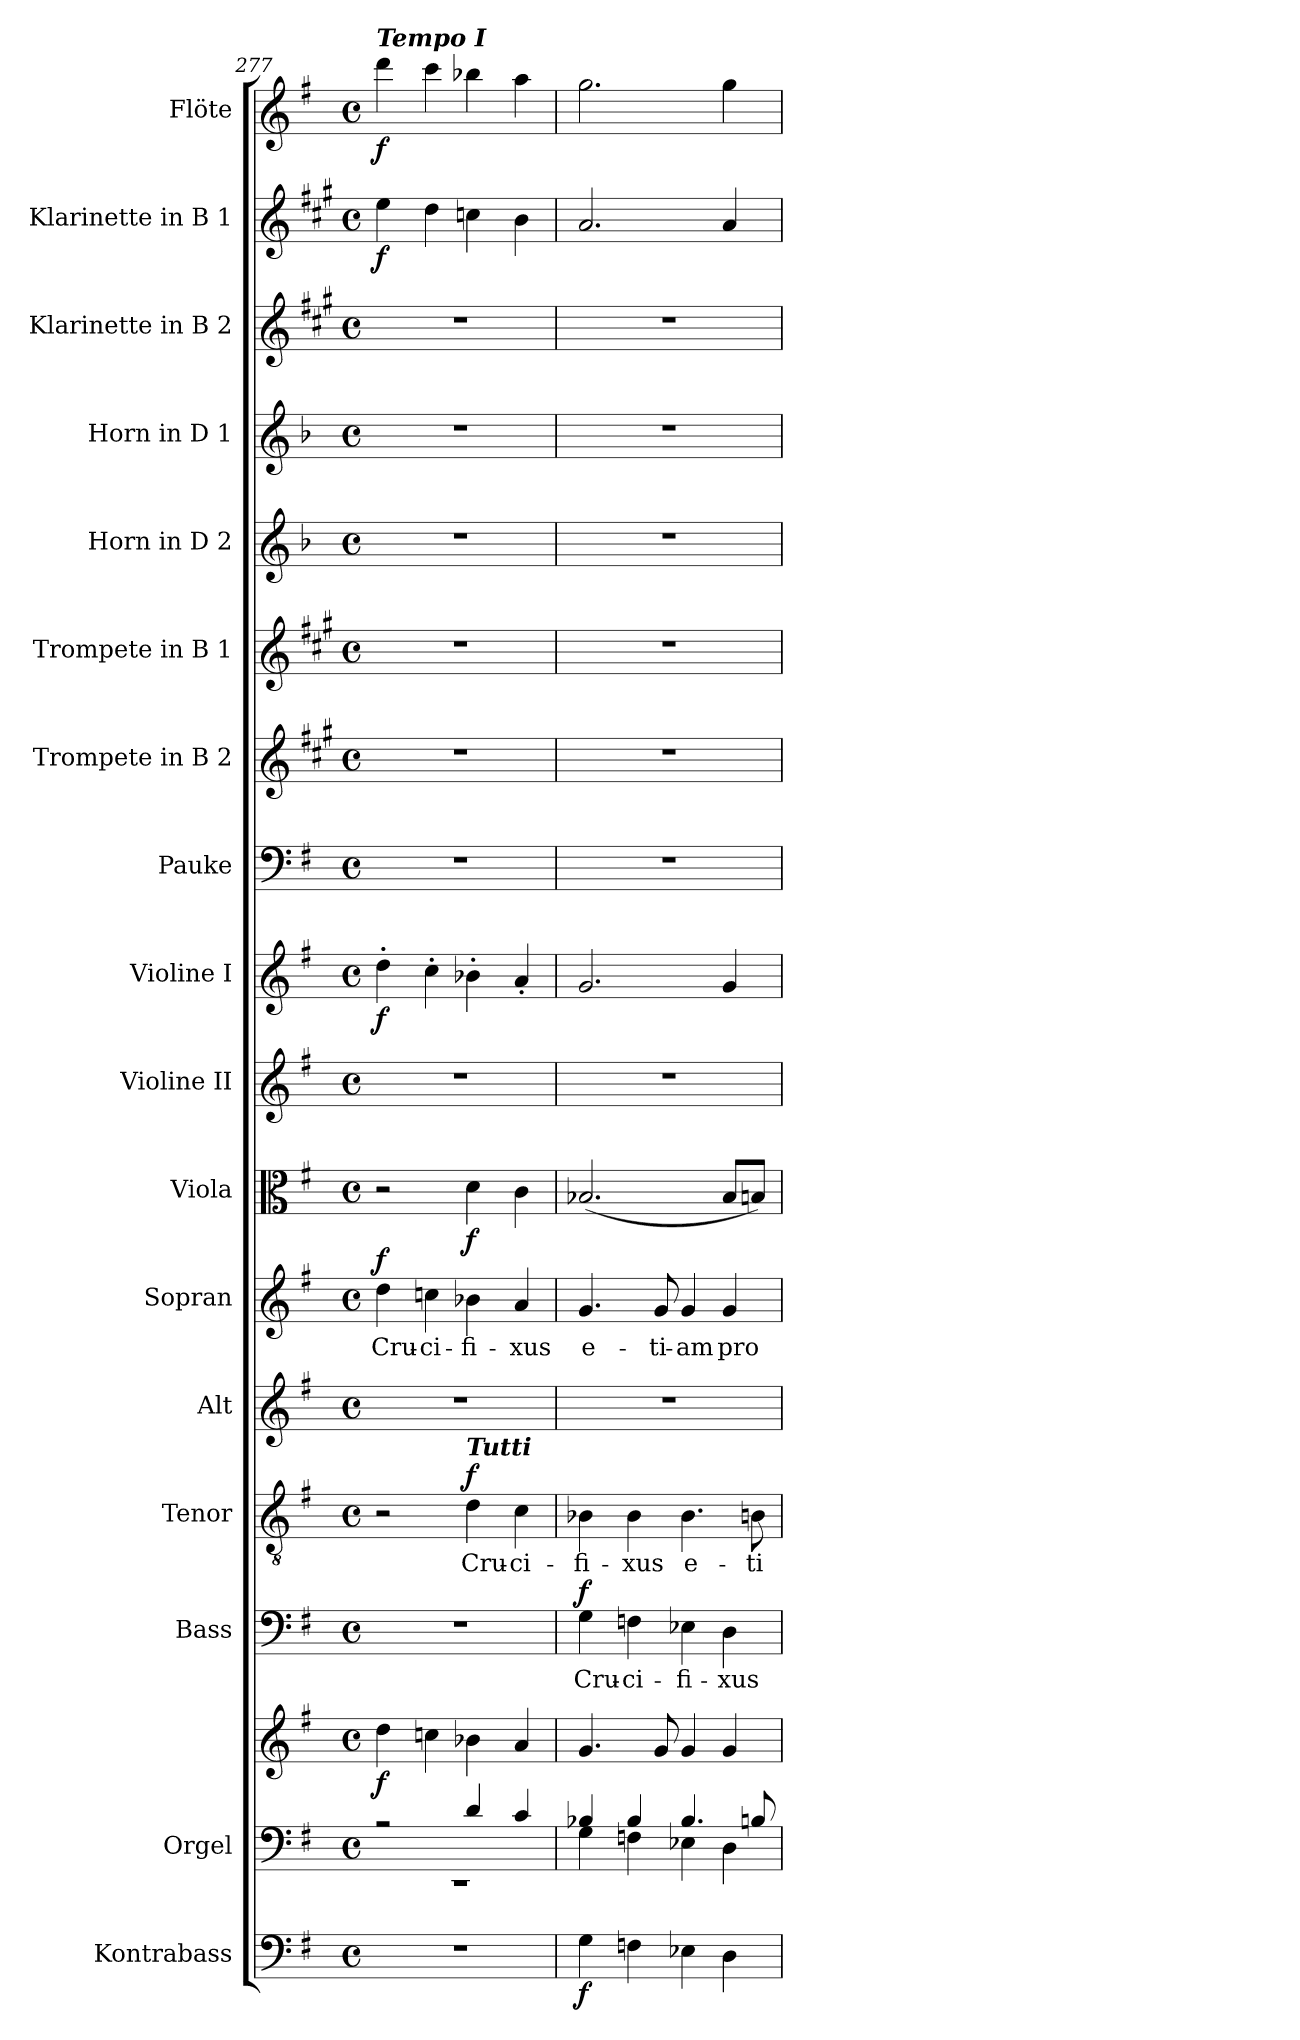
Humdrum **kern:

**kern	**dynam	**kern	**kern	**dynam	**kern	**text	**dynam	**kern	**text	**dynam	**kern	**kern	**text	**dynam	**kern	**dynam	**kern	**kern	**dynam	**kern	**kern	**kern	**kern	**kern	**kern	**kern	**dynam	**kern	**dynam
*part17	*part17	*part16	*part16	*part16	*part15	*part15	*part15	*part14	*part14	*part14	*part13	*part12	*part12	*part12	*part11	*part11	*part10	*part9	*part9	*part8	*part7	*part6	*part5	*part4	*part3	*part2	*part2	*part1	*part1
*staff18	*staff18	*staff17	*staff16	*staff16/17	*staff15	*staff15	*staff15	*staff14	*staff14	*staff14	*staff13	*staff12	*staff12	*staff12	*staff11	*staff11	*staff10	*staff9	*staff9	*staff8	*staff7	*staff6	*staff5	*staff4	*staff3	*staff2	*staff2	*staff1	*staff1
*I"Kontrabass	*	*I"Orgel	*	*	*I"Bass	*	*	*I"Tenor	*	*	*I"Alt	*I"Sopran	*	*	*I"Viola	*	*I"Violine II	*I"Violine I	*	*I"Pauke	*I"Trompete in B 2	*I"Trompete in B 1	*I"Horn in D 2	*I"Horn in D 1	*I"Klarinette in B 2	*I"Klarinette in B 1	*	*I"Flöte	*
*I'Kb.	*	*I'Org.	*	*	*I'B	*	*	*I'T	*	*	*I'A	*I'S	*	*	*I'Vla.	*	*I'Vl. II	*I'Vl. I	*	*I'Pk.	*I'Trp. 2	*I'Trp. 1	*I'Hrn. 2	*I'Hrn. 1	*I'Kl. 2	*I'Kl. 1	*	*I'Fl.	*
*clefF4	*	*clefF4	*clefG2	*	*clefF4	*	*	*clefGv2	*	*	*clefG2	*clefG2	*	*	*clefC3	*	*clefG2	*clefG2	*	*clefF4	*clefG2	*clefG2	*clefG2	*clefG2	*clefG2	*clefG2	*	*clefG2	*
*ITrd7c12	*	*	*	*	*	*	*	*	*	*	*	*	*	*	*	*	*	*	*	*	*ITrd1c2	*ITrd1c2	*ITrd-1c-2	*ITrd-1c-2	*ITrd1c2	*ITrd1c2	*	*	*
*k[f#]	*	*k[f#]	*k[f#]	*	*k[f#]	*	*	*k[f#]	*	*	*k[f#]	*k[f#]	*	*	*k[f#]	*	*k[f#]	*k[f#]	*	*k[f#]	*k[f#]	*k[f#]	*k[f#]	*k[f#]	*k[f#]	*k[f#]	*	*k[f#]	*
*G:	*	*G:	*G:	*	*G:	*	*	*G:	*	*	*G:	*G:	*	*	*G:	*	*G:	*G:	*	*G:	*G:	*G:	*G:	*G:	*G:	*G:	*	*G:	*
*M4/4	*	*M4/4	*M4/4	*	*M4/4	*	*	*M4/4	*	*	*M4/4	*M4/4	*	*	*M4/4	*	*M4/4	*M4/4	*	*M4/4	*M4/4	*M4/4	*M4/4	*M4/4	*M4/4	*M4/4	*	*M4/4	*
*met(c)	*	*met(c)	*met(c)	*	*met(c)	*	*	*met(c)	*	*	*met(c)	*met(c)	*	*	*met(c)	*	*met(c)	*met(c)	*	*met(c)	*met(c)	*met(c)	*met(c)	*met(c)	*met(c)	*met(c)	*	*met(c)	*
=277	=277	=277	=277	=277	=277	=277	=277	=277	=277	=277	=277	=277	=277	=277	=277	=277	=277	=277	=277	=277	=277	=277	=277	=277	=277	=277	=277	=277	=277
*	*	*^	*	*	*	*	*	*	*	*	*	*	*	*	*	*	*	*	*	*	*	*	*	*	*	*	*	*	*
!	!	!	!	!	!	!	!	!	!	!	!	!	!	!	!	!	!	!	!	!	!	!	!	!	!	!	!	!	!LO:TX:a:Bi:t=Tempo I	!
!	!	!	!	!	!LO:DY:b	!	!	!	!	!	!	!	!	!LO:LY:b	!LO:DY:a	!	!	!	!	!LO:DY:b	!	!	!	!	!	!	!	!LO:DY:b	!	!LO:DY:b
1r	.	2rB	1rEE	4dd\	f	1r	.	.	2r	.	.	1r	4dd\	Cru-	f	2r	.	1r	4dd'>\	f	1r	1r	1r	1r	1r	1r	4dd\	f	4ddd\	f
!	!	!	!	!	!	!	!	!	!	!	!	!	!	!LO:LY:b	!	!	!	!	!	!	!	!	!	!	!	!	!	!	!	!
.	.	.	.	4ccn\	.	.	.	.	.	.	.	.	4ccn\	-ci-	.	.	.	.	4cc'>\	.	.	.	.	.	.	.	4cc\	.	4ccc\	.
!	!	!	!	!	!	!	!	!	!LO:TX:a:Bi:t=Tutti	!	!	!	!	!	!	!	!	!	!	!	!	!	!	!	!	!	!	!	!	!
!	!	!	!	!	!	!	!	!	!	!LO:LY:b	!LO:DY:a	!	!	!LO:LY:b	!	!	!LO:DY:b	!	!	!	!	!	!	!	!	!	!	!	!	!
.	.	4d/	.	4b-X\	.	.	.	.	4d\	Cru-	f	.	4b-X\	-fi-	.	4d\	f	.	4b-X'>\	.	.	.	.	.	.	.	4b-X\	.	4bb-X\	.
!	!	!	!	!	!	!	!	!	!	!LO:LY:b	!	!	!	!LO:LY:b	!	!	!	!	!	!	!	!	!	!	!	!	!	!	!	!
.	.	4c/	.	4a/	.	.	.	.	4c\	-ci-	.	.	4a/	-xus	.	4c\	.	.	4a'</	.	.	.	.	.	.	.	4a\	.	4aa\	.
=278	=278	=278	=278	=278	=278	=278	=278	=278	=278	=278	=278	=278	=278	=278	=278	=278	=278	=278	=278	=278	=278	=278	=278	=278	=278	=278	=278	=278	=278	=278
!	!LO:DY:b	!	!	!	!	!	!LO:LY:b	!LO:DY:a	!	!LO:LY:b	!	!	!	!LO:LY:b	!	!	!	!	!	!	!	!	!	!	!	!	!	!	!	!
4GG\	f	4B-X/	4G\	4.g/	.	4G\	Cru-	f	4B-X\	-fi-	.	1r	4.g/	e-	.	(<2.B-X/	.	1r	2.g/	.	1r	1r	1r	1r	1r	1r	2.g/	.	2.gg\	.
!	!	!	!	!	!	!	!LO:LY:b	!	!	!LO:LY:b	!	!	!	!	!	!	!	!	!	!	!	!	!	!	!	!	!	!	!	!
4FFn\	.	4B-/	4Fn\	.	.	4Fn\	-ci-	.	4B-\	-xus	.	.	.	.	.	.	.	.	.	.	.	.	.	.	.	.	.	.	.	.
!	!	!	!	!	!	!	!	!	!	!	!	!	!	!LO:LY:b	!	!	!	!	!	!	!	!	!	!	!	!	!	!	!	!
.	.	.	.	8g/	.	.	.	.	.	.	.	.	8g/	-ti-	.	.	.	.	.	.	.	.	.	.	.	.	.	.	.	.
!	!	!	!	!	!	!	!LO:LY:b	!	!	!LO:LY:b	!	!	!	!LO:LY:b	!	!	!	!	!	!	!	!	!	!	!	!	!	!	!	!
4EE-X\	.	4.B-/	4E-X\	4g/	.	4E-X\	-fi-	.	4.B-\	e-	.	.	4g/	-am	.	.	.	.	.	.	.	.	.	.	.	.	.	.	.	.
!	!	!	!	!	!	!	!LO:LY:b	!	!	!	!	!	!	!LO:LY:b	!	!	!	!	!	!	!	!	!	!	!	!	!	!	!	!
4DD\	.	.	4D\	4g/	.	4D\	-xus	.	.	.	.	.	4g/	pro	.	8B-/L	.	.	4g/	.	.	.	.	.	.	.	4g/	.	4gg\	.
!	!	!	!	!	!	!	!	!	!	!LO:LY:b	!	!	!	!	!	!	!	!	!	!	!	!	!	!	!	!	!	!	!	!
.	.	8Bn/	.	.	.	.	.	.	8Bn\	-ti-	.	.	.	.	.	8Bn/J)	.	.	.	.	.	.	.	.	.	.	.	.	.	.
*	*	*v	*v	*	*	*	*	*	*	*	*	*	*	*	*	*	*	*	*	*	*	*	*	*	*	*	*	*	*	*
=	=	=	=	=	=	=	=	=	=	=	=	=	=	=	=	=	=	=	=	=	=	=	=	=	=	=	=	=	=
*-	*-	*-	*-	*-	*-	*-	*-	*-	*-	*-	*-	*-	*-	*-	*-	*-	*-	*-	*-	*-	*-	*-	*-	*-	*-	*-	*-	*-	*-
